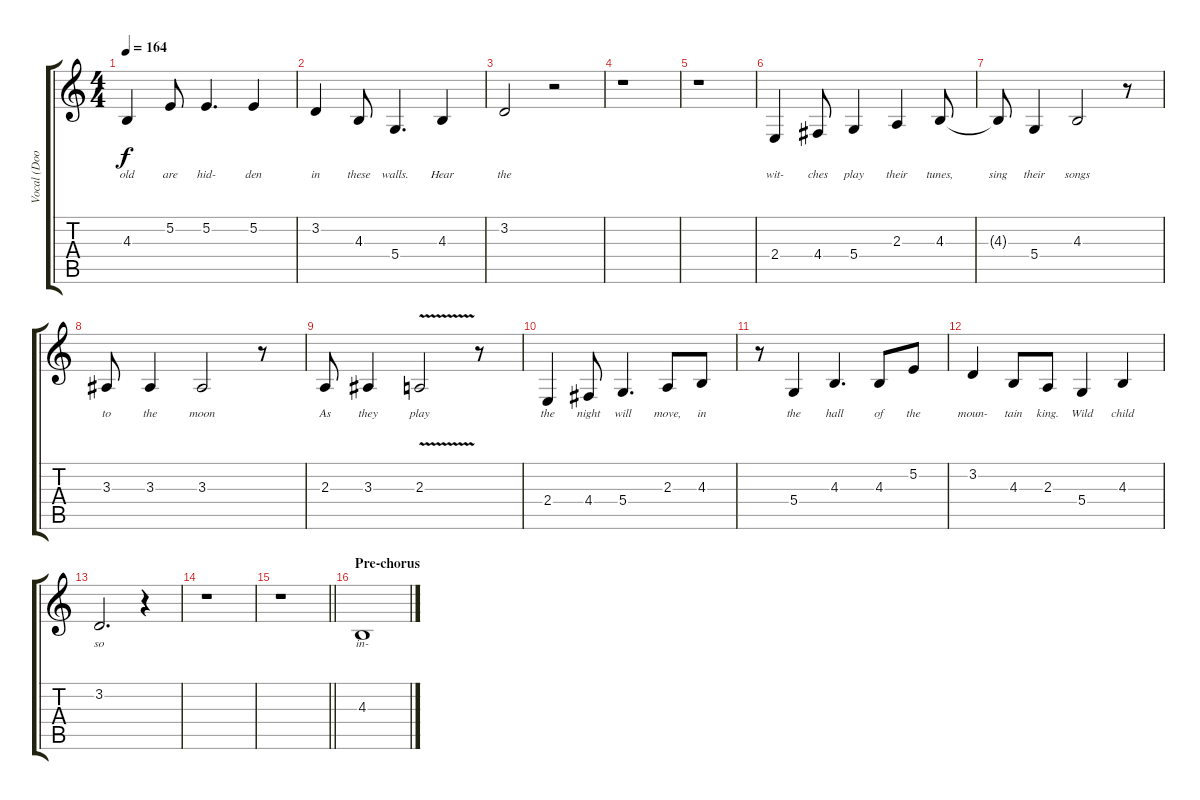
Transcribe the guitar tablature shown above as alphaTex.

\track ("Vocal (Doogie White)" "Vocal (Doo") {instrument flute}
\staff {score tabs}
\tuning (E4 B3 G3 D3 A2 E2) {hide}
\ts (4 4)
\tempo 164
\clef g2
\ks c
4.3{t}.4{lyrics (0 "old") lyrics (1 "") lyrics (2 "") lyrics (3 "") lyrics (4 "") dy f} 5.2.8{lyrics (0 "are") lyrics (1 "") lyrics (2 "") lyrics (3 "") lyrics (4 "")} 5.2.4{d lyrics (0 "hid-") lyrics (1 "") lyrics (2 "") lyrics (3 "") lyrics (4 "")} 5.2.4{lyrics (0 "den") lyrics (1 "") lyrics (2 "") lyrics (3 "") lyrics (4 "")} |
3.2.4{lyrics (0 "in") lyrics (1 "") lyrics (2 "") lyrics (3 "") lyrics (4 "")} 4.3.8{lyrics (0 "these") lyrics (1 "") lyrics (2 "") lyrics (3 "") lyrics (4 "")} 5.4.4{d lyrics (0 "walls.") lyrics (1 "") lyrics (2 "") lyrics (3 "") lyrics (4 "")} 4.3.4{lyrics (0 "Hear") lyrics (1 "") lyrics (2 "") lyrics (3 "") lyrics (4 "")} |
3.2.2{lyrics (0 "the") lyrics (1 "") lyrics (2 "") lyrics (3 "") lyrics (4 "")} r.2 |
r.1 |
r.1 |
2.4.4{lyrics (0 "wit-") lyrics (1 "") lyrics (2 "") lyrics (3 "") lyrics (4 "")} 4.4.8{lyrics (0 "ches") lyrics (1 "") lyrics (2 "") lyrics (3 "") lyrics (4 "")} 5.4.4{lyrics (0 "play") lyrics (1 "") lyrics (2 "") lyrics (3 "") lyrics (4 "")} 2.3.4{lyrics (0 "their") lyrics (1 "") lyrics (2 "") lyrics (3 "") lyrics (4 "")} 4.3.8{lyrics (0 "tunes,") lyrics (1 "") lyrics (2 "") lyrics (3 "") lyrics (4 "")} |
4.3{t}.8{lyrics (0 "sing") lyrics (1 "") lyrics (2 "") lyrics (3 "") lyrics (4 "")} 5.4.4{lyrics (0 "their") lyrics (1 "") lyrics (2 "") lyrics (3 "") lyrics (4 "")} 4.3.2{lyrics (0 "songs") lyrics (1 "") lyrics (2 "") lyrics (3 "") lyrics (4 "")} r.8 |
3.3.8{lyrics (0 "to") lyrics (1 "") lyrics (2 "") lyrics (3 "") lyrics (4 "")} 3.3.4{lyrics (0 "the") lyrics (1 "") lyrics (2 "") lyrics (3 "") lyrics (4 "")} 3.3.2{lyrics (0 "moon") lyrics (1 "") lyrics (2 "") lyrics (3 "") lyrics (4 "")} r.8 |
2.3.8{lyrics (0 "As") lyrics (1 "") lyrics (2 "") lyrics (3 "") lyrics (4 "")} 3.3.4{lyrics (0 "they") lyrics (1 "") lyrics (2 "") lyrics (3 "") lyrics (4 "")} 2.3{v}.2{lyrics (0 "play") lyrics (1 "") lyrics (2 "") lyrics (3 "") lyrics (4 "")} r.8 |
2.4.4{lyrics (0 "the") lyrics (1 "") lyrics (2 "") lyrics (3 "") lyrics (4 "")} 4.4.8{lyrics (0 "night") lyrics (1 "") lyrics (2 "") lyrics (3 "") lyrics (4 "")} 5.4.4{d lyrics (0 "will") lyrics (1 "") lyrics (2 "") lyrics (3 "") lyrics (4 "")} 2.3.8{lyrics (0 "move,") lyrics (1 "") lyrics (2 "") lyrics (3 "") lyrics (4 "")} 4.3.8{lyrics (0 "in") lyrics (1 "") lyrics (2 "") lyrics (3 "") lyrics (4 "")} |
r.8 5.4.4{lyrics (0 "the") lyrics (1 "") lyrics (2 "") lyrics (3 "") lyrics (4 "")} 4.3.4{d lyrics (0 "hall") lyrics (1 "") lyrics (2 "") lyrics (3 "") lyrics (4 "")} 4.3.8{lyrics (0 "of") lyrics (1 "") lyrics (2 "") lyrics (3 "") lyrics (4 "")} 5.2.8{lyrics (0 "the") lyrics (1 "") lyrics (2 "") lyrics (3 "") lyrics (4 "")} |
3.2.4{lyrics (0 "moun-") lyrics (1 "") lyrics (2 "") lyrics (3 "") lyrics (4 "")} 4.3.8{lyrics (0 "tain") lyrics (1 "") lyrics (2 "") lyrics (3 "") lyrics (4 "")} 2.3.8{lyrics (0 "king.") lyrics (1 "") lyrics (2 "") lyrics (3 "") lyrics (4 "")} 5.4.4{lyrics (0 "Wild") lyrics (1 "") lyrics (2 "") lyrics (3 "") lyrics (4 "")} 4.3.4{lyrics (0 "child") lyrics (1 "") lyrics (2 "") lyrics (3 "") lyrics (4 "")} |
3.2.2{d lyrics (0 "so") lyrics (1 "") lyrics (2 "") lyrics (3 "") lyrics (4 "")} r.4 |
r.1 |
\barLineRight lightlight
r.1 |
\section ("" "Pre-chorus")
4.3.1{lyrics (0 "in-") lyrics (1 "") lyrics (2 "") lyrics (3 "") lyrics (4 "")}
